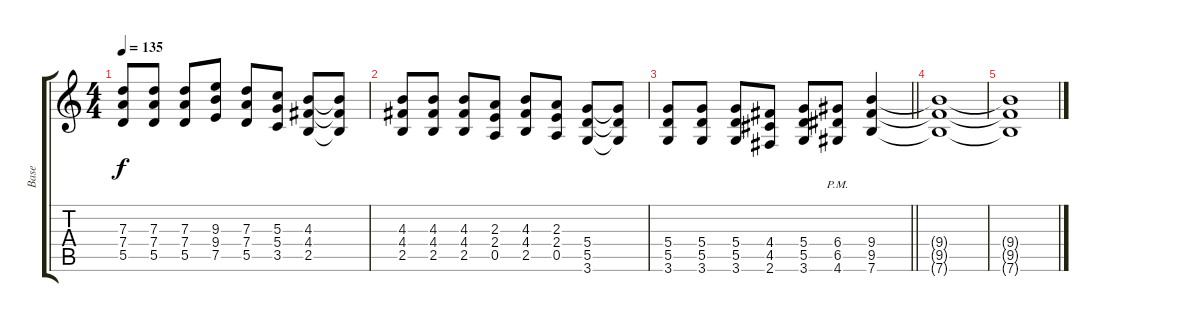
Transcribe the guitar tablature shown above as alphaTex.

\track ("Base" "Base") {instrument distortionguitar}
\staff {score tabs}
\tuning (E4 B3 G3 D3 A2 E2) {hide}
\ts (4 4)
\tempo 135
\clef g2
\ks c
(7.3{t} 7.4{t} 5.5{t}).8{dy f} (7.3 7.4 5.5).8 (7.3 7.4 5.5).8 (9.3 9.4 7.5).8 (7.3 7.4 5.5).8 (5.3 5.4 3.5).8 (4.3 4.4 2.5).8 (4.3{t} 4.4{t} 2.5{t}).8 |
(4.3 4.4 2.5).8 (4.3 4.4 2.5).8 (4.3 4.4 2.5).8 (2.3 2.4 0.5).8 (4.3 4.4 2.5).8 (2.3 2.4 0.5).8 (5.4 5.5 3.6).8 (5.4{t} 5.5{t} 3.6{t}).8 |
\barLineRight lightlight
(5.4 5.5 3.6).8 (5.4 5.5 3.6).8 (5.4 5.5 3.6).8 (4.4 4.5 2.6).8 (5.4 5.5 3.6).8 (6.4{pm} 6.5{pm} 4.6{pm}).8 (9.4 9.5 7.6).4 |
(9.4{t} 9.5{t} 7.6{t}).1 |
(9.4{t} 9.5{t} 7.6{t}).1
